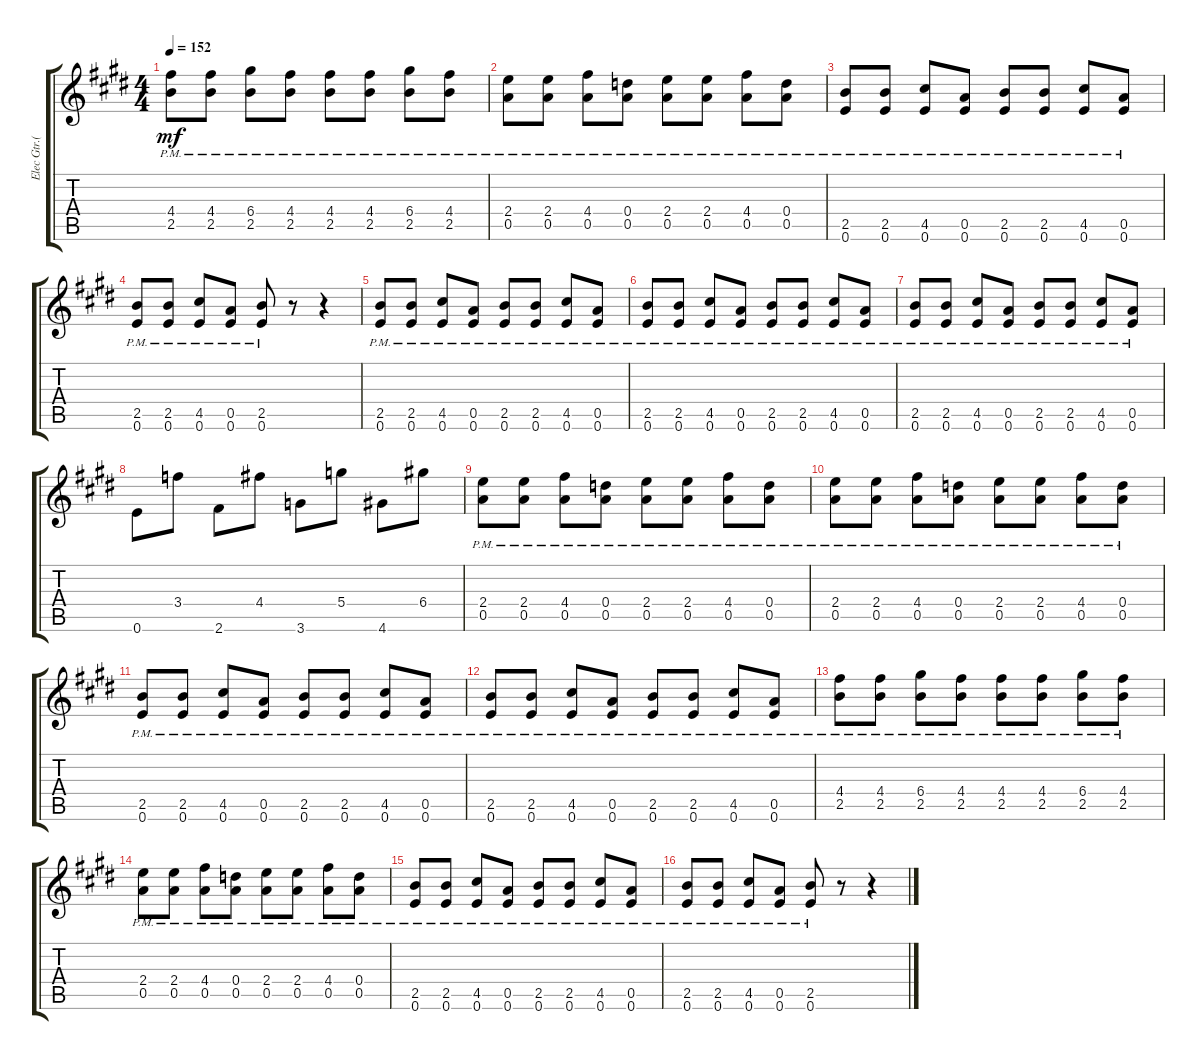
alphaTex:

\track ("Elec Gtr.(Clean) " "Elec Gtr.(") {instrument electricguitarclean}
\staff {score tabs}
\tuning (E4 B3 G4 D4 A3 E3) {hide}
\ts (4 4)
\tempo 152
\clef g2
\ks c#minor
(4.4{pm} 2.5{pm}).8{dy mf} (4.4{pm} 2.5{pm}).8 (6.4{pm} 2.5{pm}).8 (4.4{pm} 2.5{pm}).8 (4.4{pm} 2.5{pm}).8 (4.4{pm} 2.5{pm}).8 (6.4{pm} 2.5{pm}).8 (4.4{pm} 2.5{pm}).8 |
(2.4{pm} 0.5{pm}).8 (2.4{pm} 0.5{pm}).8 (4.4{pm} 0.5{pm}).8 (0.4{pm} 0.5{pm}).8 (2.4{pm} 0.5{pm}).8 (2.4{pm} 0.5{pm}).8 (4.4{pm} 0.5{pm}).8 (0.4{pm} 0.5{pm}).8 |
\ks e
(2.5{pm} 0.6{pm}).8 (2.5{pm} 0.6{pm}).8 (4.5{pm} 0.6{pm}).8 (0.5{pm} 0.6{pm}).8 (2.5{pm} 0.6{pm}).8 (2.5{pm} 0.6{pm}).8 (4.5{pm} 0.6{pm}).8 (0.5{pm} 0.6{pm}).8 |
\ks c#minor
(2.5{pm} 0.6{pm}).8 (2.5{pm} 0.6{pm}).8 (4.5{pm} 0.6{pm}).8 (0.5{pm} 0.6{pm}).8 (2.5{pm} 0.6{pm}).8 r.8 r.4 |
(2.5{pm} 0.6{pm}).8 (2.5{pm} 0.6{pm}).8 (4.5{pm} 0.6{pm}).8 (0.5{pm} 0.6{pm}).8 (2.5{pm} 0.6{pm}).8 (2.5{pm} 0.6{pm}).8 (4.5{pm} 0.6{pm}).8 (0.5{pm} 0.6{pm}).8 |
(2.5{pm} 0.6{pm}).8 (2.5{pm} 0.6{pm}).8 (4.5{pm} 0.6{pm}).8 (0.5{pm} 0.6{pm}).8 (2.5{pm} 0.6{pm}).8 (2.5{pm} 0.6{pm}).8 (4.5{pm} 0.6{pm}).8 (0.5{pm} 0.6{pm}).8 |
\ks e
(2.5{pm} 0.6{pm}).8 (2.5{pm} 0.6{pm}).8 (4.5{pm} 0.6{pm}).8 (0.5{pm} 0.6{pm}).8 (2.5{pm} 0.6{pm}).8 (2.5{pm} 0.6{pm}).8 (4.5{pm} 0.6{pm}).8 (0.5{pm} 0.6{pm}).8 |
\ks c#minor
0.6.8 3.4.8 2.6.8 4.4.8 3.6.8 5.4.8 4.6.8 6.4.8 |
(2.4{pm} 0.5{pm}).8 (2.4{pm} 0.5{pm}).8 (4.4{pm} 0.5{pm}).8 (0.4{pm} 0.5{pm}).8 (2.4{pm} 0.5{pm}).8 (2.4{pm} 0.5{pm}).8 (4.4{pm} 0.5{pm}).8 (0.4{pm} 0.5{pm}).8 |
\ks e
(2.4{pm} 0.5{pm}).8 (2.4{pm} 0.5{pm}).8 (4.4{pm} 0.5{pm}).8 (0.4{pm} 0.5{pm}).8 (2.4{pm} 0.5{pm}).8 (2.4{pm} 0.5{pm}).8 (4.4{pm} 0.5{pm}).8 (0.4{pm} 0.5{pm}).8 |
\ks c#minor
(2.5{pm} 0.6{pm}).8 (2.5{pm} 0.6{pm}).8 (4.5{pm} 0.6{pm}).8 (0.5{pm} 0.6{pm}).8 (2.5{pm} 0.6{pm}).8 (2.5{pm} 0.6{pm}).8 (4.5{pm} 0.6{pm}).8 (0.5{pm} 0.6{pm}).8 |
(2.5{pm} 0.6{pm}).8 (2.5{pm} 0.6{pm}).8 (4.5{pm} 0.6{pm}).8 (0.5{pm} 0.6{pm}).8 (2.5{pm} 0.6{pm}).8 (2.5{pm} 0.6{pm}).8 (4.5{pm} 0.6{pm}).8 (0.5{pm} 0.6{pm}).8 |
\ks e
(4.4{pm} 2.5{pm}).8 (4.4{pm} 2.5{pm}).8 (6.4{pm} 2.5{pm}).8 (4.4{pm} 2.5{pm}).8 (4.4{pm} 2.5{pm}).8 (4.4{pm} 2.5{pm}).8 (6.4{pm} 2.5{pm}).8 (4.4{pm} 2.5{pm}).8 |
\ks c#minor
(2.4{pm} 0.5{pm}).8 (2.4{pm} 0.5{pm}).8 (4.4{pm} 0.5{pm}).8 (0.4{pm} 0.5{pm}).8 (2.4{pm} 0.5{pm}).8 (2.4{pm} 0.5{pm}).8 (4.4{pm} 0.5{pm}).8 (0.4{pm} 0.5{pm}).8 |
(2.5{pm} 0.6{pm}).8 (2.5{pm} 0.6{pm}).8 (4.5{pm} 0.6{pm}).8 (0.5{pm} 0.6{pm}).8 (2.5{pm} 0.6{pm}).8 (2.5{pm} 0.6{pm}).8 (4.5{pm} 0.6{pm}).8 (0.5{pm} 0.6{pm}).8 |
\ks e
(2.5{pm} 0.6{pm}).8 (2.5{pm} 0.6{pm}).8 (4.5{pm} 0.6{pm}).8 (0.5{pm} 0.6{pm}).8 (2.5{pm} 0.6{pm}).8 r.8 r.4
